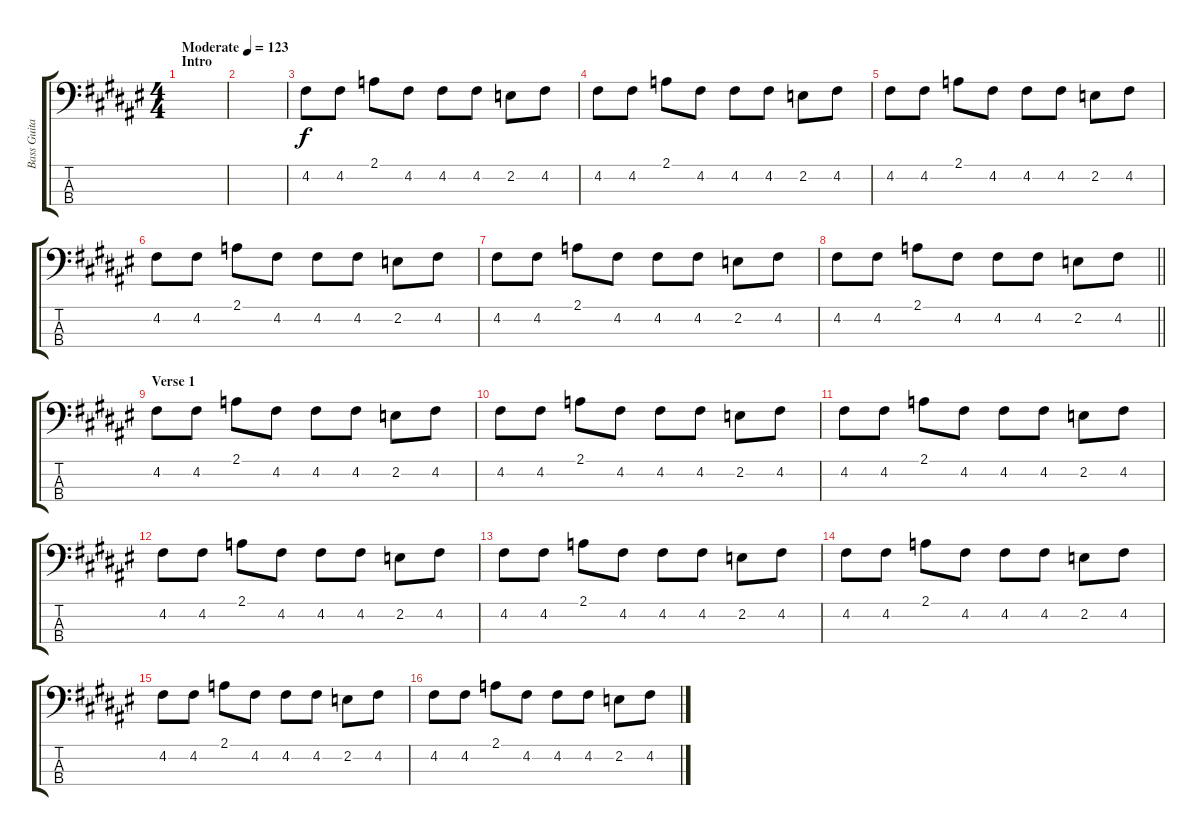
\track ("Bass Guitar" "Bass Guita") {instrument electricbassfinger}
\staff {score tabs}
\tuning (G2 D2 A1 E1) {hide}
\ts (4 4)
\section ("" "Intro")
\tempo (123 "Moderate")
\clef f4
\ks f#
|
|
4.2.8 4.2.8 2.1.8 4.2.8 4.2.8 4.2.8 2.2.8 4.2.8 |
4.2.8 4.2.8 2.1.8 4.2.8 4.2.8 4.2.8 2.2.8 4.2.8 |
4.2.8 4.2.8 2.1.8 4.2.8 4.2.8 4.2.8 2.2.8 4.2.8 |
4.2.8 4.2.8 2.1.8 4.2.8 4.2.8 4.2.8 2.2.8 4.2.8 |
4.2.8 4.2.8 2.1.8 4.2.8 4.2.8 4.2.8 2.2.8 4.2.8 |
\barLineRight lightlight
4.2.8 4.2.8 2.1.8 4.2.8 4.2.8 4.2.8 2.2.8 4.2.8 |
\section ("" "Verse 1")
4.2.8 4.2.8 2.1.8 4.2.8 4.2.8 4.2.8 2.2.8 4.2.8 |
4.2.8 4.2.8 2.1.8 4.2.8 4.2.8 4.2.8 2.2.8 4.2.8 |
4.2.8 4.2.8 2.1.8 4.2.8 4.2.8 4.2.8 2.2.8 4.2.8 |
4.2.8 4.2.8 2.1.8 4.2.8 4.2.8 4.2.8 2.2.8 4.2.8 |
4.2.8 4.2.8 2.1.8 4.2.8 4.2.8 4.2.8 2.2.8 4.2.8 |
4.2.8 4.2.8 2.1.8 4.2.8 4.2.8 4.2.8 2.2.8 4.2.8 |
4.2.8 4.2.8 2.1.8 4.2.8 4.2.8 4.2.8 2.2.8 4.2.8 |
4.2.8 4.2.8 2.1.8 4.2.8 4.2.8 4.2.8 2.2.8 4.2.8
